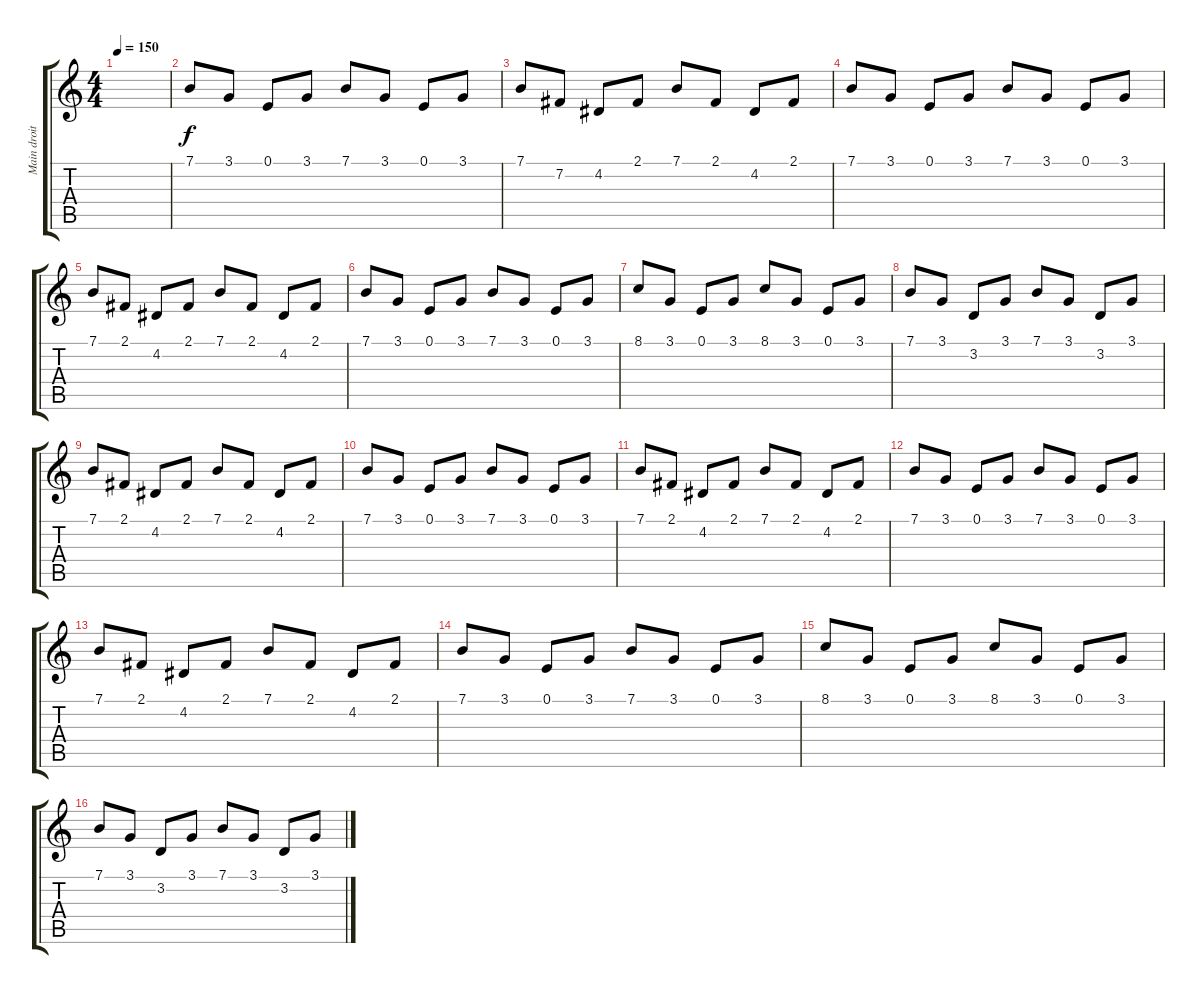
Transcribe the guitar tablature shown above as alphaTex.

\track ("Main droite" "Main droit") {instrument brightacousticpiano}
\staff {score tabs}
\tuning (E4 B3 G3 D3 A2 E2) {hide}
\ts (4 4)
\tempo 150
\clef g2
\ks c
|
7.1.8 3.1.8 0.1.8 3.1.8 7.1.8 3.1.8 0.1.8 3.1.8 |
7.1.8 7.2.8 4.2.8 2.1.8 7.1.8 2.1.8 4.2.8 2.1.8 |
7.1.8 3.1.8 0.1.8 3.1.8 7.1.8 3.1.8 0.1.8 3.1.8 |
7.1.8 2.1.8 4.2.8 2.1.8 7.1.8 2.1.8 4.2.8 2.1.8 |
7.1.8 3.1.8 0.1.8 3.1.8 7.1.8 3.1.8 0.1.8 3.1.8 |
8.1.8 3.1.8 0.1.8 3.1.8 8.1.8 3.1.8 0.1.8 3.1.8 |
7.1.8 3.1.8 3.2.8 3.1.8 7.1.8 3.1.8 3.2.8 3.1.8 |
7.1.8 2.1.8 4.2.8 2.1.8 7.1.8 2.1.8 4.2.8 2.1.8 |
7.1.8 3.1.8 0.1.8 3.1.8 7.1.8 3.1.8 0.1.8 3.1.8 |
7.1.8 2.1.8 4.2.8 2.1.8 7.1.8 2.1.8 4.2.8 2.1.8 |
7.1.8 3.1.8 0.1.8 3.1.8 7.1.8 3.1.8 0.1.8 3.1.8 |
7.1.8 2.1.8 4.2.8 2.1.8 7.1.8 2.1.8 4.2.8 2.1.8 |
7.1.8 3.1.8 0.1.8 3.1.8 7.1.8 3.1.8 0.1.8 3.1.8 |
8.1.8 3.1.8 0.1.8 3.1.8 8.1.8 3.1.8 0.1.8 3.1.8 |
7.1.8 3.1.8 3.2.8 3.1.8 7.1.8 3.1.8 3.2.8 3.1.8
